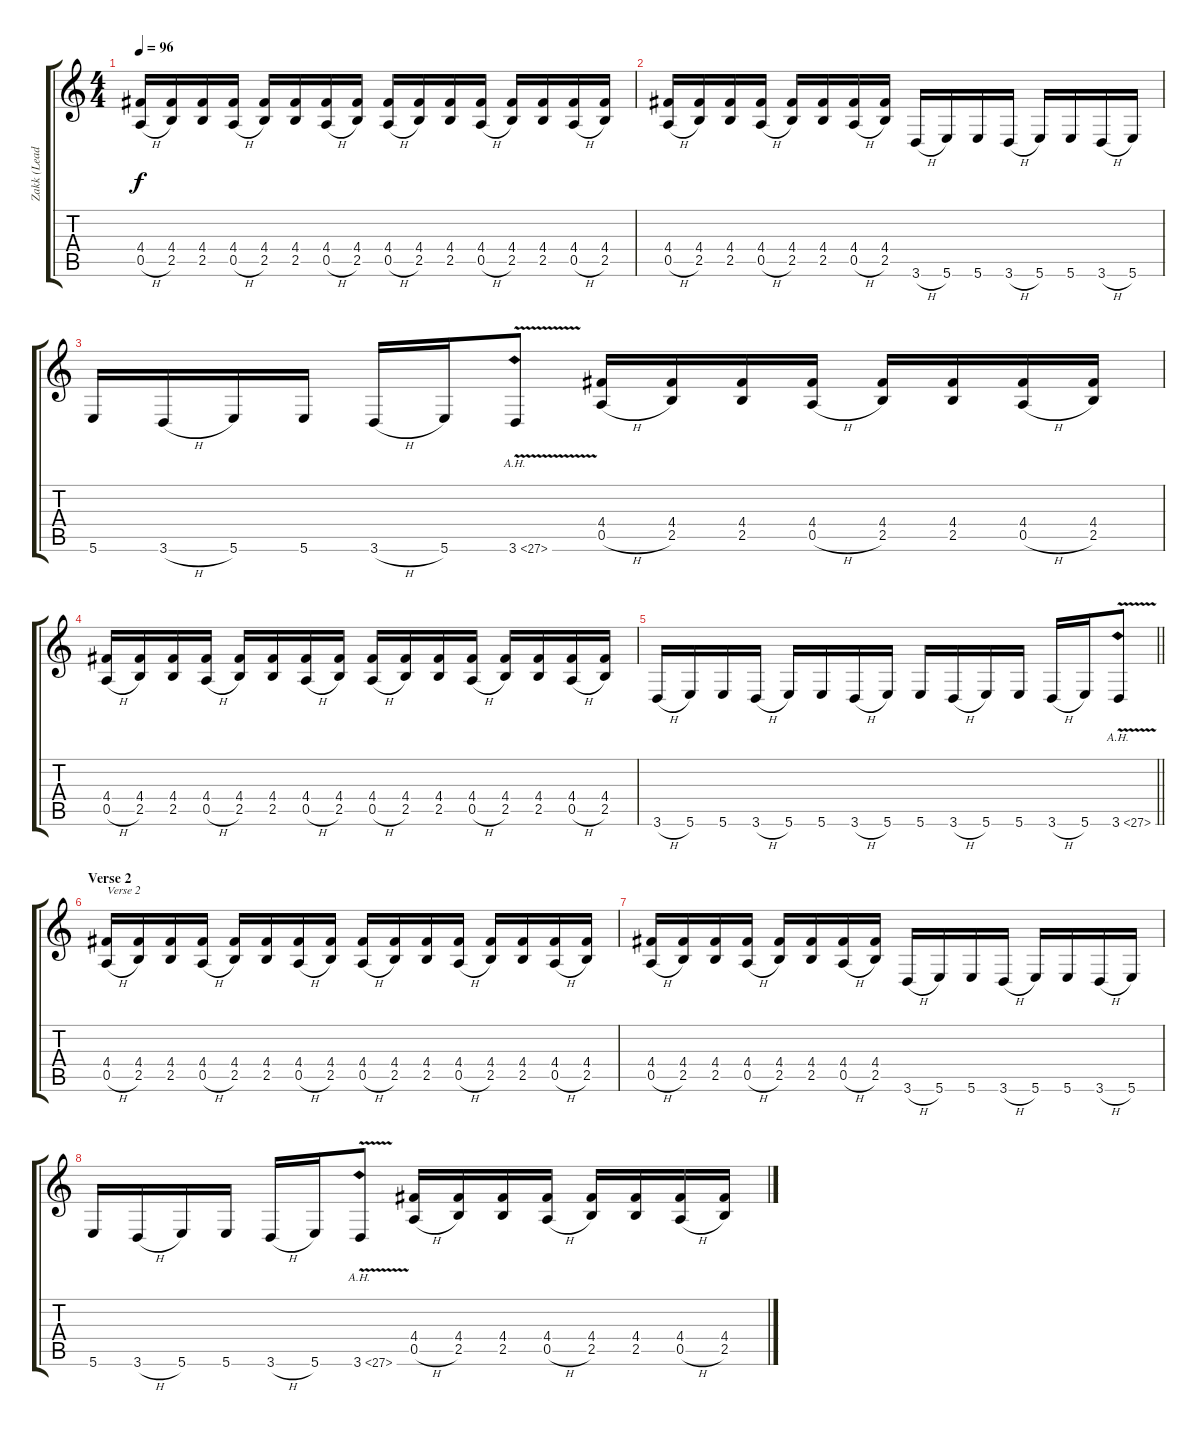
\track ("Zakk (Lead Guitar)" "Zakk (Lead") {instrument distortionguitar}
\staff {score tabs}
\tuning (E4 B3 G3 D3 A2 B1) {hide}
\ts (4 4)
\tempo 96
\clef g2
\ks c
(4.4 0.5{h}).16{dy f} (4.4 2.5).16 (4.4 2.5).16 (4.4 0.5{h}).16 (4.4 2.5).16 (4.4 2.5).16 (4.4 0.5{h}).16 (4.4 2.5).16 (4.4 0.5{h}).16 (4.4 2.5).16 (4.4 2.5).16 (4.4 0.5{h}).16 (4.4 2.5).16 (4.4 2.5).16 (4.4 0.5{h}).16 (4.4 2.5).16 |
(4.4 0.5{h}).16 (4.4 2.5).16 (4.4 2.5).16 (4.4 0.5{h}).16 (4.4 2.5).16 (4.4 2.5).16 (4.4 0.5{h}).16 (4.4 2.5).16 3.6{h}.16 5.6.16 5.6.16 3.6{h}.16 5.6.16 5.6.16 3.6{h}.16 5.6.16 |
5.6.16 3.6{h}.16 5.6.16 5.6.16 3.6{h}.16 5.6.16 3.6{ah 24 v}.8 (4.4 0.5{h}).16 (4.4 2.5).16 (4.4 2.5).16 (4.4 0.5{h}).16 (4.4 2.5).16 (4.4 2.5).16 (4.4 0.5{h}).16 (4.4 2.5).16 |
(4.4 0.5{h}).16 (4.4 2.5).16 (4.4 2.5).16 (4.4 0.5{h}).16 (4.4 2.5).16 (4.4 2.5).16 (4.4 0.5{h}).16 (4.4 2.5).16 (4.4 0.5{h}).16 (4.4 2.5).16 (4.4 2.5).16 (4.4 0.5{h}).16 (4.4 2.5).16 (4.4 2.5).16 (4.4 0.5{h}).16 (4.4 2.5).16 |
\barLineRight lightlight
3.6{h}.16 5.6.16 5.6.16 3.6{h}.16 5.6.16 5.6.16 3.6{h}.16 5.6.16 5.6.16 3.6{h}.16 5.6.16 5.6.16 3.6{h}.16 5.6.16 3.6{ah 24 v}.8 |
\section ("" "Verse 2")
(4.4 0.5{h}).16{txt "Verse 2"} (4.4 2.5).16 (4.4 2.5).16 (4.4 0.5{h}).16 (4.4 2.5).16 (4.4 2.5).16 (4.4 0.5{h}).16 (4.4 2.5).16 (4.4 0.5{h}).16 (4.4 2.5).16 (4.4 2.5).16 (4.4 0.5{h}).16 (4.4 2.5).16 (4.4 2.5).16 (4.4 0.5{h}).16 (4.4 2.5).16 |
(4.4 0.5{h}).16 (4.4 2.5).16 (4.4 2.5).16 (4.4 0.5{h}).16 (4.4 2.5).16 (4.4 2.5).16 (4.4 0.5{h}).16 (4.4 2.5).16 3.6{h}.16 5.6.16 5.6.16 3.6{h}.16 5.6.16 5.6.16 3.6{h}.16 5.6.16 |
5.6.16 3.6{h}.16 5.6.16 5.6.16 3.6{h}.16 5.6.16 3.6{ah 24 v}.8 (4.4 0.5{h}).16 (4.4 2.5).16 (4.4 2.5).16 (4.4 0.5{h}).16 (4.4 2.5).16 (4.4 2.5).16 (4.4 0.5{h}).16 (4.4 2.5).16
